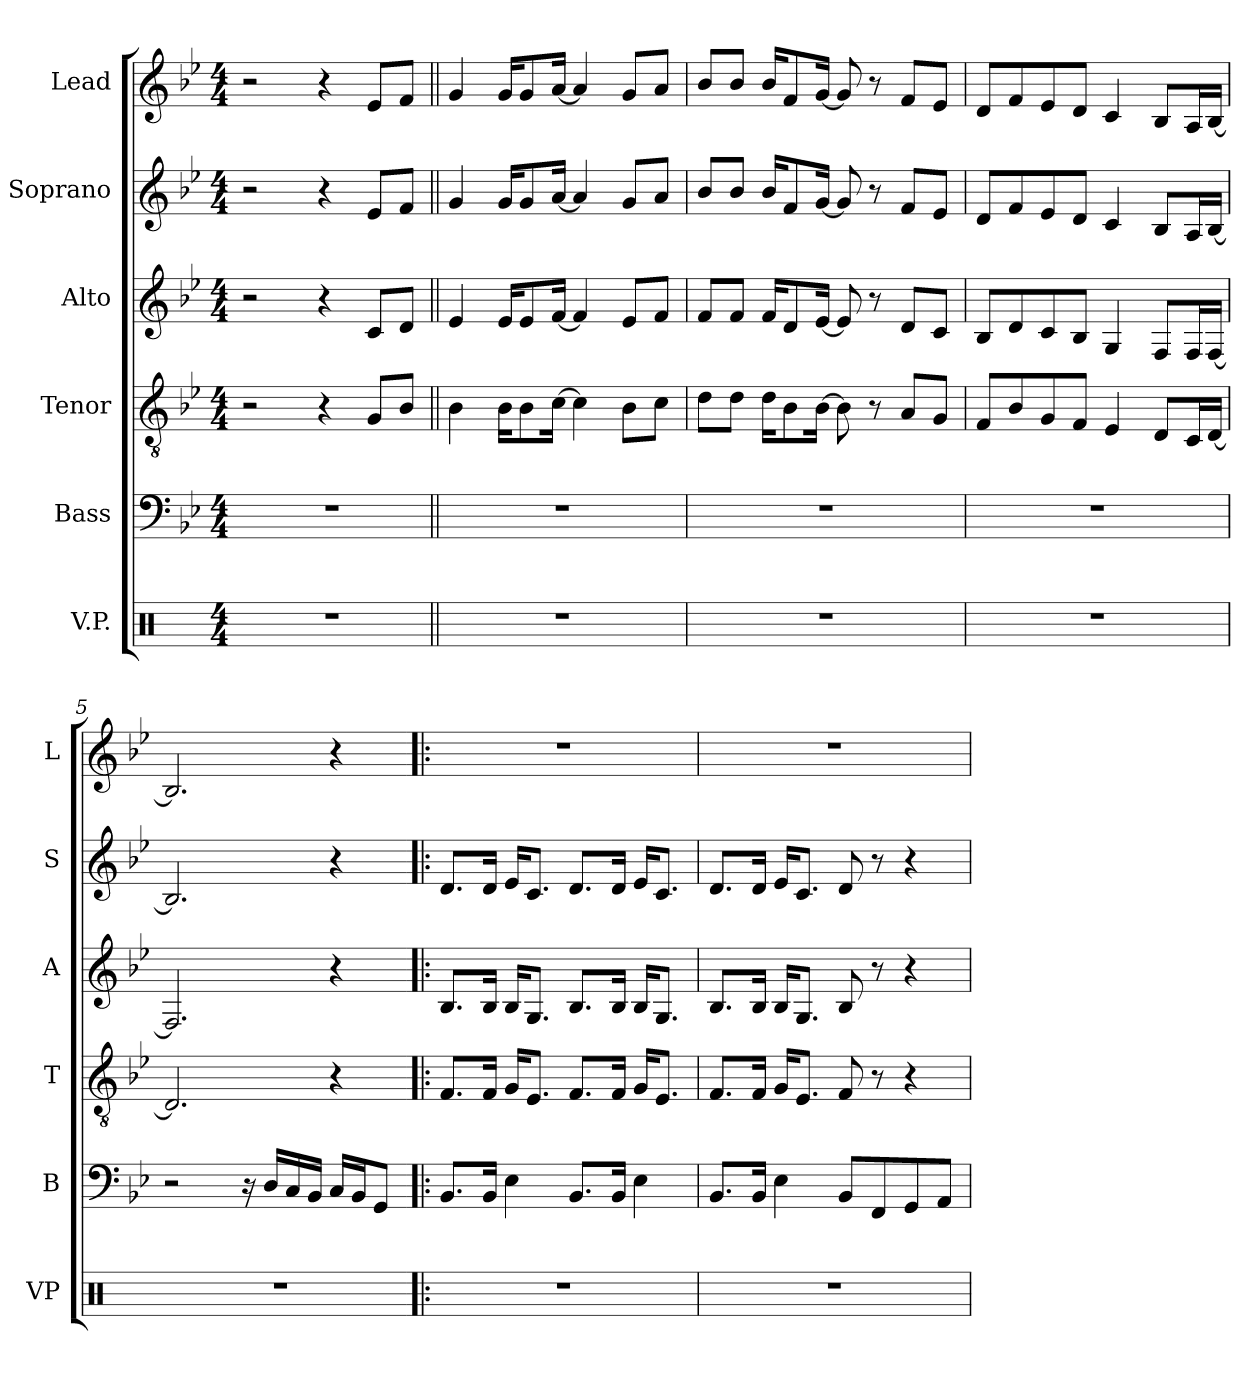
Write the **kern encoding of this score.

**kern	**kern	**kern	**kern	**kern	**kern
*part6	*part5	*part4	*part3	*part2	*part1
*staff6	*staff5	*staff4	*staff3	*staff2	*staff1
*I"V.P.	*I"Bass	*I"Tenor	*I"Alto	*I"Soprano	*I"Lead
*I'VP	*I'B	*I'T	*I'A	*I'S	*I'L
*clefX	*clefF4	*clefGv2	*clefG2	*clefG2	*clefG2
*k[]	*k[b-e-]	*k[b-e-]	*k[b-e-]	*k[b-e-]	*k[b-e-]
*M4/4	*M4/4	*M4/4	*M4/4	*M4/4	*M4/4
*MM95	*MM95	*MM95	*MM95	*MM95	*MM95
=1	=1	=1	=1	=1	=1
1r	1r	2r	2r	2r	2r
.	.	4r	4r	4r	4r
.	.	8G/L	8c/L	8e-/L	8e-/L
.	.	8B-/J	8d/J	8f/J	8f/J
=2||	=2||	=2||	=2||	=2||	=2||
1r	1r	4B-\	4e-/	4g/	4g/
.	.	16B-\KL	16e-/KL	16g/KL	16g/KL
.	.	8B-\	8e-/	8g/	8g/
.	.	[16c\Jk	[16f/Jk	[16a/Jk	[16a/Jk
.	.	4c\]	4f/]	4a/]	4a/]
.	.	8B-\L	8e-/L	8g/L	8g/L
.	.	8c\J	8f/J	8a/J	8a/J
=3	=3	=3	=3	=3	=3
1r	1r	8d\L	8f/L	8b-/L	8b-/L
.	.	8d\J	8f/J	8b-/J	8b-/J
.	.	16d\KL	16f/KL	16b-/KL	16b-/KL
.	.	8B-\	8d/	8f/	8f/
.	.	[16B-\Jk	[16e-/Jk	[16g/Jk	[16g/Jk
.	.	8B-\]	8e-/]	8g/]	8g/]
.	.	8r	8r	8r	8r
.	.	8A/L	8d/L	8f/L	8f/L
.	.	8G/J	8c/J	8e-/J	8e-/J
=4	=4	=4	=4	=4	=4
1r	1r	8F/L	8B-/L	8d/L	8d/L
.	.	8B-/	8d/	8f/	8f/
.	.	8G/	8c/	8e-/	8e-/
.	.	8F/J	8B-/J	8d/J	8d/J
.	.	4E-/	4G/	4c/	4c/
.	.	8D/L	8F/L	8B-/L	8B-/L
.	.	16C/L	16F/L	16A/L	16A/L
.	.	[16D/JJ	[16F/JJ	[16B-/JJ	[16B-/JJ
!!LO:LB:g=z
=5	=5	=5	=5	=5	=5
1r	2r	2.D/]	2.F/]	2.B-/]	2.B-/]
.	16r	.	.	.	.
.	16D/LL	.	.	.	.
.	16C/	.	.	.	.
.	16BB-/JJ	.	.	.	.
.	16C/LL	4r	4r	4r	4r
.	16BB-/J	.	.	.	.
.	8GG/J	.	.	.	.
=6!|:	=6!|:	=6!|:	=6!|:	=6!|:	=6!|:
1r	8.BB-/L	8.F/L	8.B-/L	8.d/L	1r
.	16BB-/Jk	16F/Jk	16B-/Jk	16d/Jk	.
.	4E-\	16G/KL	16B-/KL	16e-/KL	.
.	.	8.E-/J	8.G/J	8.c/J	.
.	8.BB-/L	8.F/L	8.B-/L	8.d/L	.
.	16BB-/Jk	16F/Jk	16B-/Jk	16d/Jk	.
.	4E-\	16G/KL	16B-/KL	16e-/KL	.
.	.	8.E-/J	8.G/J	8.c/J	.
=7	=7	=7	=7	=7	=7
1r	8.BB-/L	8.F/L	8.B-/L	8.d/L	1r
.	16BB-/Jk	16F/Jk	16B-/Jk	16d/Jk	.
.	4E-\	16G/KL	16B-/KL	16e-/KL	.
.	.	8.E-/J	8.G/J	8.c/J	.
.	8BB-/L	8F/	8B-/	8d/	.
.	8FF/	8r	8r	8r	.
.	8GG/	4r	4r	4r	.
.	8AA/J	.	.	.	.
=	=	=	=	=	=
*-	*-	*-	*-	*-	*-
